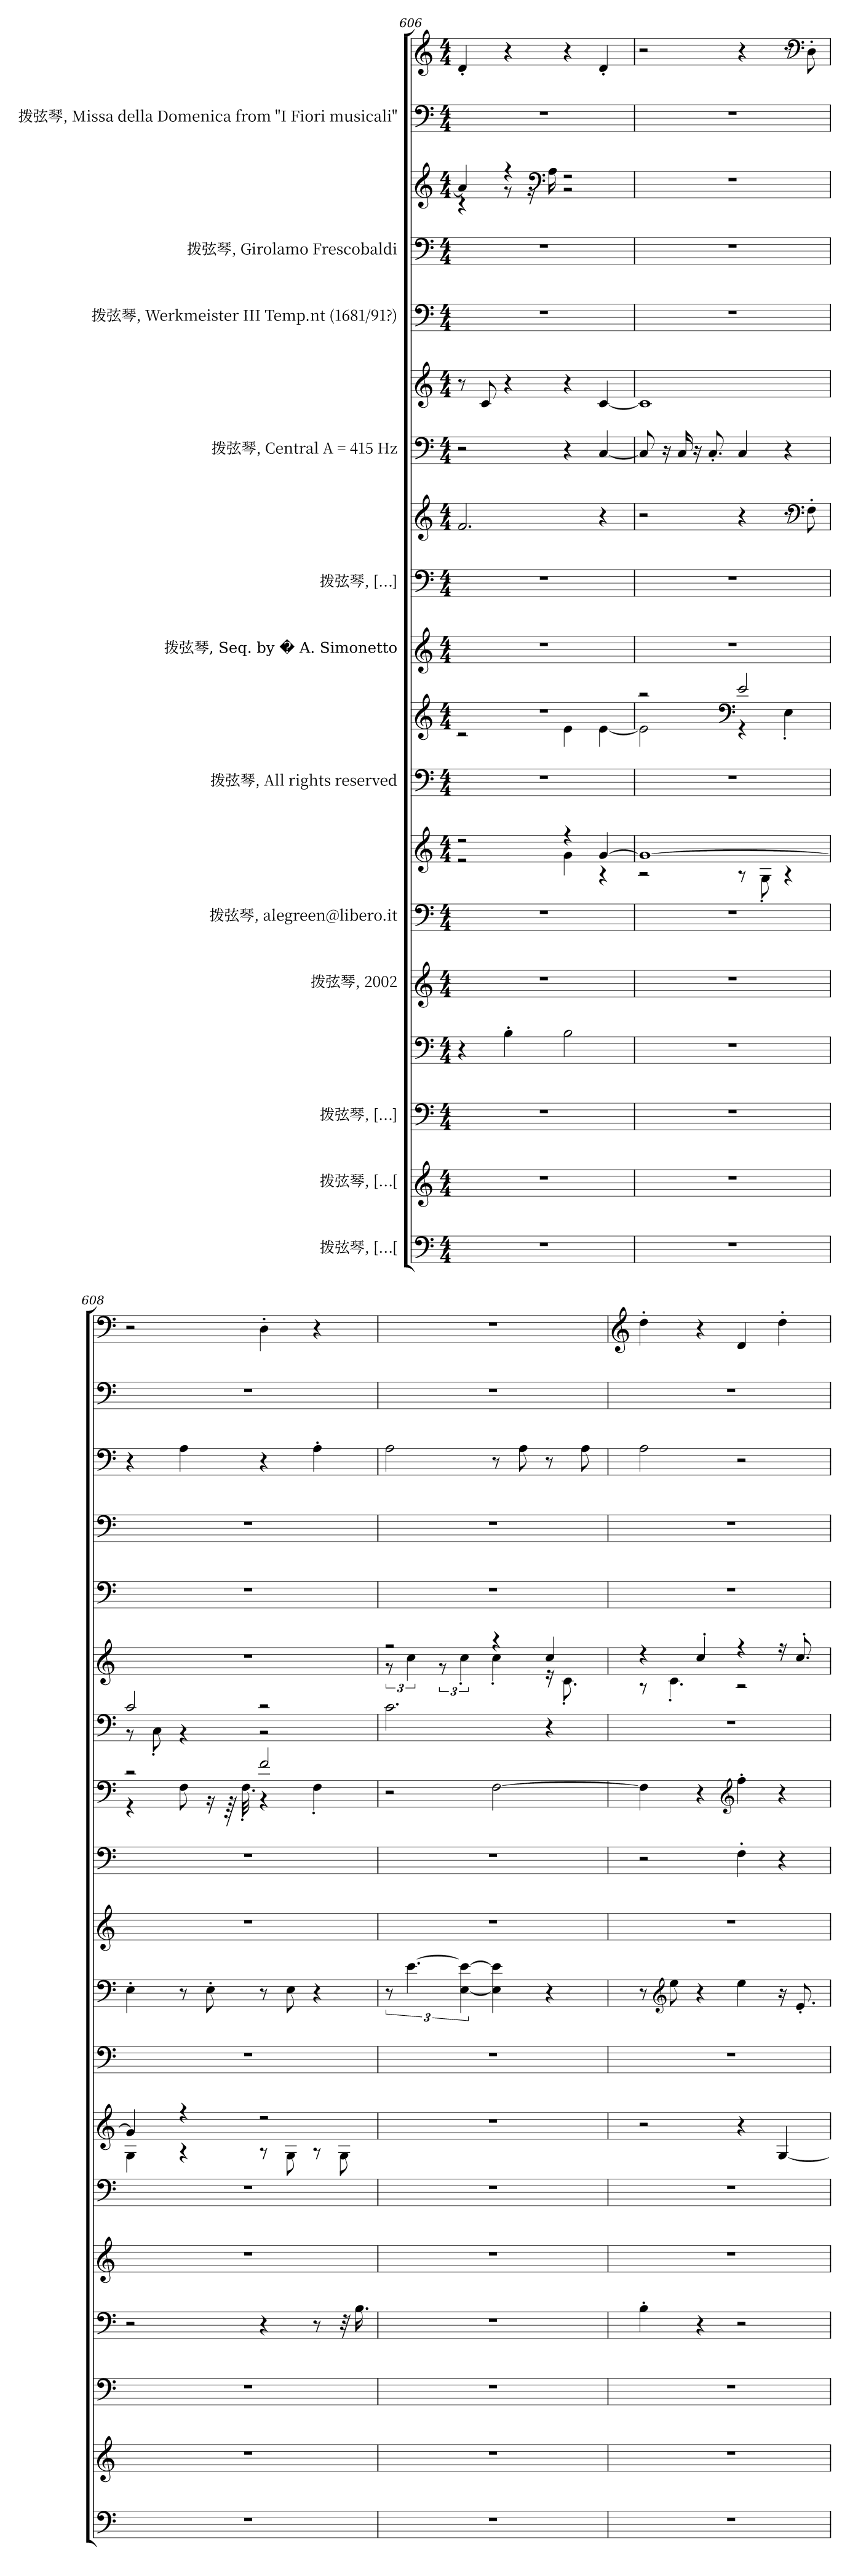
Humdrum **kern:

**kern	**kern	**kern	**kern	**kern	**kern	**kern	**kern	**kern	**kern	**kern	**kern	**kern	**kern	**kern	**kern	**kern	**kern	**kern
*part12	*part11	*part10	*part10	*part9	*part8	*part8	*part7	*part7	*part6	*part5	*part5	*part4	*part4	*part3	*part2	*part2	*part1	*part1
*staff19	*staff18	*staff17	*staff16	*staff15	*staff14	*staff13	*staff12	*staff11	*staff10	*staff9	*staff8	*staff7	*staff6	*staff5	*staff4	*staff3	*staff2	*staff1
*I"拨弦琴, [...[	*I"拨弦琴, [...[	*I"拨弦琴, [...]	*	*I"拨弦琴, 2002	*I"拨弦琴, alegreen@libero.it	*	*I"拨弦琴, All rights reserved	*	*I"拨弦琴, Seq. by � A. Simonetto	*I"拨弦琴, [...]	*	*I"拨弦琴, Central A = 415 Hz	*	*I"拨弦琴, Werkmeister III Temp.nt (1681/91?)	*I"拨弦琴, Girolamo Frescobaldi	*	*I"拨弦琴, Missa della Domenica from &quot;I Fiori musicali&quot;	*
*clefF4	*clefG2	*clefF4	*clefF4	*clefG2	*clefF4	*clefG2	*clefF4	*clefG2	*clefG2	*clefF4	*clefG2	*clefF4	*clefG2	*clefF4	*clefF4	*clefG2	*clefF4	*clefG2
*k[]	*k[]	*k[]	*k[]	*k[]	*k[]	*k[]	*k[]	*k[]	*k[]	*k[]	*k[]	*k[]	*k[]	*k[]	*k[]	*k[]	*k[]	*k[]
*M4/4	*M4/4	*M4/4	*M4/4	*M4/4	*M4/4	*M4/4	*M4/4	*M4/4	*M4/4	*M4/4	*M4/4	*M4/4	*M4/4	*M4/4	*M4/4	*M4/4	*M4/4	*M4/4
=606	=606	=606	=606	=606	=606	=606	=606	=606	=606	=606	=606	=606	=606	=606	=606	=606	=606	=606
*	*	*	*	*	*	*^	*	*^	*	*	*	*	*	*	*	*^	*	*
1r	1r	1r	4r	1r	1r	2r	2r	1r	1r	2r	1r	1r	2.f/	2r	8r	1r	1r	4a/]	4r	1r	4d'/
.	.	.	.	.	.	.	.	.	.	.	.	.	.	.	8c/	.	.	.	.	.	.
.	.	.	4B'\	.	.	.	.	.	.	.	.	.	.	.	4r	.	.	4r	8r	.	4r
.	.	.	.	.	.	.	.	.	.	.	.	.	.	.	.	.	.	.	16r	.	.
*	*	*	*	*	*	*	*	*	*	*	*	*	*	*	*	*	*	*clefF4	*	*	*
.	.	.	.	.	.	.	.	.	.	.	.	.	.	.	.	.	.	.	16A\	.	.
.	.	.	2B\	.	.	4r	4g\	.	.	4e\	.	.	.	4r	4r	.	.	2r	2r	.	4r
.	.	.	.	.	.	[4g/	4r	.	.	[4e\	.	.	4r	[4C/	[4c/	.	.	.	.	.	4d'/
*	*	*	*	*	*	*	*	*	*	*	*	*	*	*	*	*	*	*v	*v	*	*
=607	=607	=607	=607	=607	=607	=607	=607	=607	=607	=607	=607	=607	=607	=607	=607	=607	=607	=607	=607	=607
1r	1r	1r	1r	1r	1r	1g_	2r	1r	2r	2e\]	1r	1r	2r	8C/]	1c]	1r	1r	1r	1r	2r
.	.	.	.	.	.	.	.	.	.	.	.	.	.	16r	.	.	.	.	.	.
.	.	.	.	.	.	.	.	.	.	.	.	.	.	16C/	.	.	.	.	.	.
.	.	.	.	.	.	.	.	.	.	.	.	.	.	16r	.	.	.	.	.	.
.	.	.	.	.	.	.	.	.	.	.	.	.	.	8.C'/	.	.	.	.	.	.
*	*	*	*	*	*	*	*	*	*clefF4	*	*	*	*	*	*	*	*	*	*	*
.	.	.	.	.	.	.	8r	.	2e/	4r	.	.	4r	4C/	.	.	.	.	.	4r
.	.	.	.	.	.	.	8G'\	.	.	.	.	.	.	.	.	.	.	.	.	.
.	.	.	.	.	.	.	4r	.	.	4E'\	.	.	8r	4r	.	.	.	.	.	8r
*	*	*	*	*	*	*	*	*	*	*	*	*	*clefF4	*	*	*	*	*	*	*clefF4
.	.	.	.	.	.	.	.	.	.	.	.	.	8F'\	.	.	.	.	.	.	8D'\
*	*	*	*	*	*	*	*	*	*v	*v	*	*	*	*	*	*	*	*	*	*
!!LO:PB:g=z
=608	=608	=608	=608	=608	=608	=608	=608	=608	=608	=608	=608	=608	=608	=608	=608	=608	=608	=608	=608
*	*	*	*	*	*	*	*	*	*	*	*	*^	*^	*	*	*	*	*	*
1r	1r	1r	2r	1r	1r	4g/]	4G\	1r	4E'\	1r	1r	2r	4r	2c/	8r	1r	1r	1r	4r	1r	2r
.	.	.	.	.	.	.	.	.	.	.	.	.	.	.	8C'\	.	.	.	.	.	.
.	.	.	.	.	.	4r	4r	.	8r	.	.	.	8F\	.	4r	.	.	.	4A\	.	.
.	.	.	.	.	.	.	.	.	8E'\	.	.	.	16r	.	.	.	.	.	.	.	.
.	.	.	.	.	.	.	.	.	.	.	.	.	64r	.	.	.	.	.	.	.	.
.	.	.	.	.	.	.	.	.	.	.	.	.	32.F'\	.	.	.	.	.	.	.	.
.	.	.	4r	.	.	2r	8r	.	8r	.	.	2f/	4r	2r	2r	.	.	.	4r	.	4D'\
.	.	.	.	.	.	.	8G\	.	8E\	.	.	.	.	.	.	.	.	.	.	.	.
.	.	.	8r	.	.	.	8r	.	4r	.	.	.	4F'\	.	.	.	.	.	4A'\	.	4r
.	.	.	32r	.	.	.	8G\	.	.	.	.	.	.	.	.	.	.	.	.	.	.
.	.	.	16.B\	.	.	.	.	.	.	.	.	.	.	.	.	.	.	.	.	.	.
*	*	*	*	*	*	*	*	*	*	*	*	*v	*v	*	*	*	*	*	*	*	*
*	*	*	*	*	*	*v	*v	*	*	*	*	*	*v	*v	*	*	*	*	*	*
=609	=609	=609	=609	=609	=609	=609	=609	=609	=609	=609	=609	=609	=609	=609	=609	=609	=609	=609
*	*	*	*	*	*	*	*	*	*	*	*	*	*^	*	*	*	*	*
1r	1r	1r	1r	1r	1r	1r	1r	12r	1r	1r	2r	2.c\	2r	12r	1r	1r	2A\	1r	1r
.	.	.	.	.	.	.	.	[6.e\	.	.	.	.	.	6cc\	.	.	.	.	.
.	.	.	.	.	.	.	.	.	.	.	.	.	.	12r	.	.	.	.	.
.	.	.	.	.	.	.	.	[6E\ 6e\_	.	.	.	.	.	6cc'\	.	.	.	.	.
.	.	.	.	.	.	.	.	4E\] 4e\]	.	.	[2F\	.	4r	4cc'\	.	.	8r	.	.
.	.	.	.	.	.	.	.	.	.	.	.	.	.	.	.	.	8A\	.	.
.	.	.	.	.	.	.	.	4r	.	.	.	4r	4cc/	16r	.	.	8r	.	.
.	.	.	.	.	.	.	.	.	.	.	.	.	.	8.c'\	.	.	.	.	.
.	.	.	.	.	.	.	.	.	.	.	.	.	.	.	.	.	8A\	.	.
=610	=610	=610	=610	=610	=610	=610	=610	=610	=610	=610	=610	=610	=610	=610	=610	=610	=610	=610	=610
*	*	*	*	*	*	*	*	*	*	*	*	*	*	*	*	*	*	*	*clefG2
1r	1r	1r	4B'\	1r	1r	2r	1r	8r	1r	2r	4F\]	1r	4r	8r	1r	1r	2A\	1r	4dd'\
*	*	*	*	*	*	*	*	*clefG2	*	*	*	*	*	*	*	*	*	*	*
.	.	.	.	.	.	.	.	8ee\	.	.	.	.	.	4.c'\	.	.	.	.	.
.	.	.	4r	.	.	.	.	4r	.	.	4r	.	4cc'/	.	.	.	.	.	4r
*	*	*	*	*	*	*	*	*	*	*	*clefG2	*	*	*	*	*	*	*	*
.	.	.	2r	.	.	4r	.	4ee\	.	4F'\	4ff'\	.	4r	2r	.	.	2r	.	4d/
.	.	.	.	.	.	[4G/	.	16r	.	4r	4r	.	16r	.	.	.	.	.	4dd'\
.	.	.	.	.	.	.	.	8.e'/	.	.	.	.	8.cc'/	.	.	.	.	.	.
*	*	*	*	*	*	*	*	*	*	*	*	*	*v	*v	*	*	*	*	*
=	=	=	=	=	=	=	=	=	=	=	=	=	=	=	=	=	=	=
*-	*-	*-	*-	*-	*-	*-	*-	*-	*-	*-	*-	*-	*-	*-	*-	*-	*-	*-
